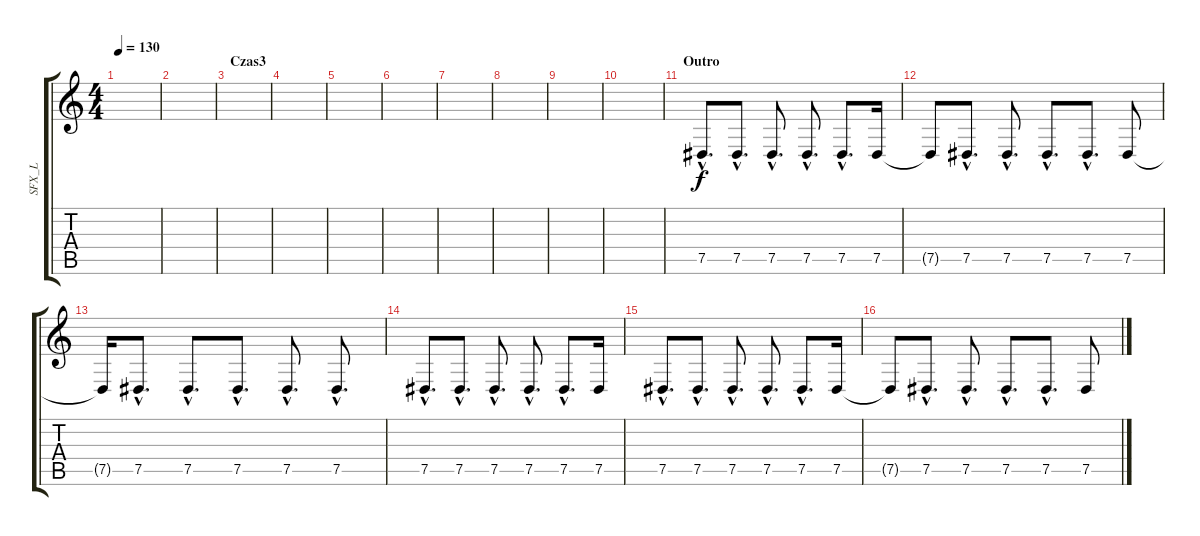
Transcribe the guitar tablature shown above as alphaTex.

\track ("SFX_L" "SFX_L") {instrument sitar}
\staff {score tabs}
\tuning (Eb4 Bb3 Gb3 Db3 Ab2 Eb2) {hide}
\ts (4 4)
\tempo 130
\clef g2
\ks c
|
|
\section ("" "Czas3")
|
|
|
|
|
|
|
|
\section ("" "Outro")
7.5{hac}.8{d volume 6 balance 2 instrument clavinet} 7.5{hac}.8{d} 7.5{hac}.8{d} 7.5{hac}.8{d} 7.5{hac}.8{d} 7.5.16 |
7.5{t}.8 7.5{hac}.8{d} 7.5{hac}.8{d} 7.5{hac}.8{d} 7.5{hac}.8{d} 7.5.8 |
7.5{t}.16 7.5{hac}.8{d} 7.5{hac}.8{d} 7.5{hac}.8{d} 7.5{hac}.8{d} 7.5{hac}.8{d} |
7.5{hac}.8{d} 7.5{hac}.8{d} 7.5{hac}.8{d} 7.5{hac}.8{d} 7.5{hac}.8{d} 7.5.16 |
7.5{hac}.8{d} 7.5{hac}.8{d} 7.5{hac}.8{d} 7.5{hac}.8{d} 7.5{hac}.8{d} 7.5.16 |
7.5{t}.8 7.5{hac}.8{d} 7.5{hac}.8{d} 7.5{hac}.8{d} 7.5{hac}.8{d} 7.5.8
